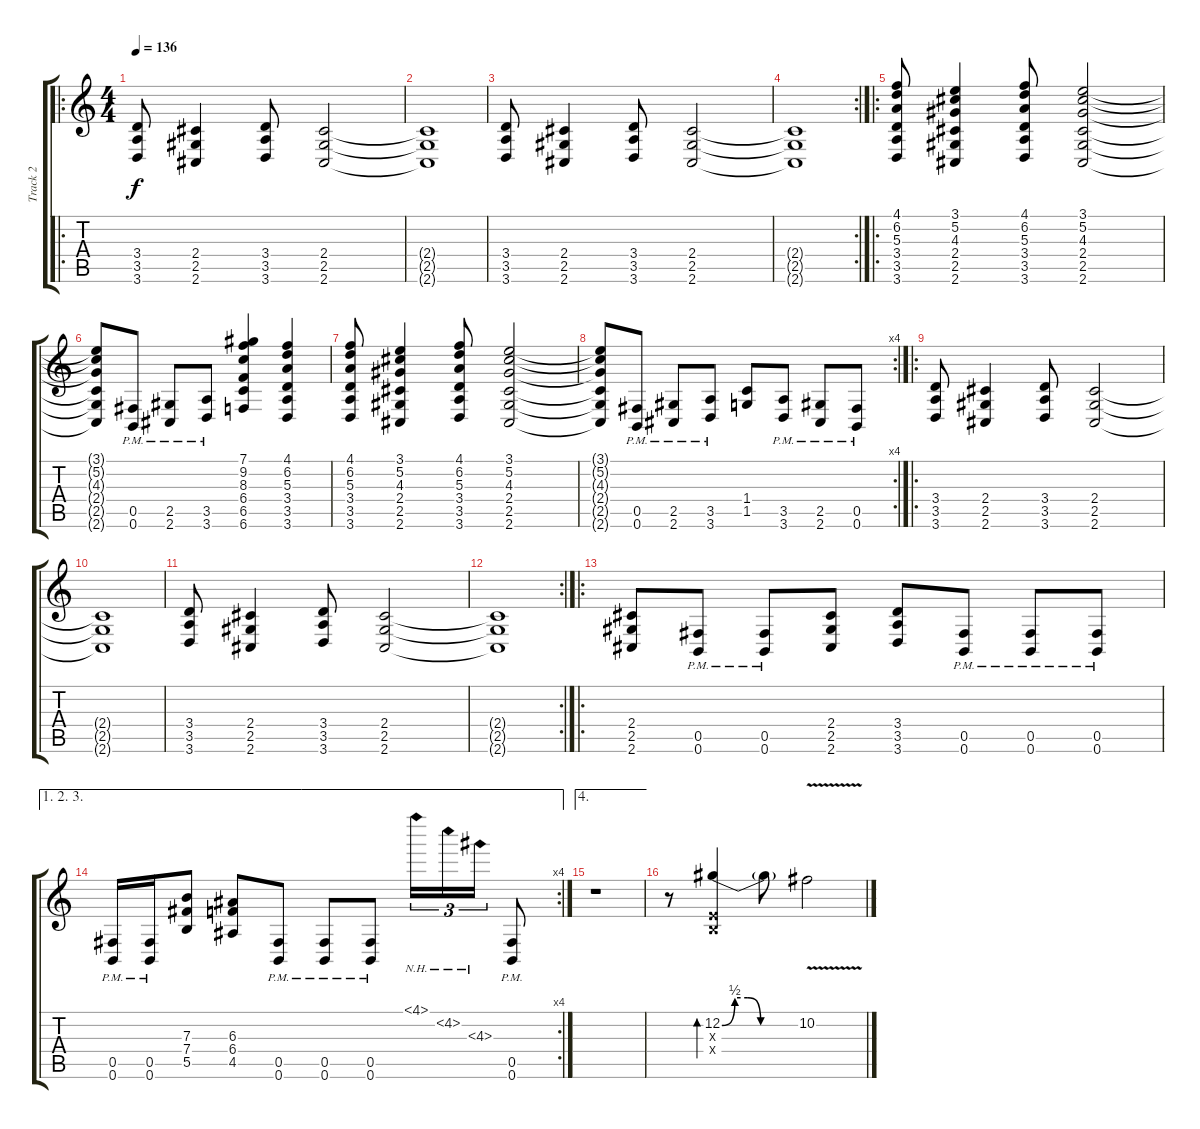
\track ("Track 2" "Track 2") {instrument overdrivenguitar}
\staff {score tabs}
\tuning (Db4 Ab3 E3 B2 Gb2 B1) {hide}
\ro
\ts (4 4)
\tempo 136
\clef g2
\ks c
(3.4 3.5 3.6).8{dy f} (2.4 2.5 2.6).4 (3.4 3.5 3.6).8 (2.4 2.5 2.6).2 |
(2.4{t} 2.5{t} 2.6{t}).1 |
(3.4 3.5 3.6).8 (2.4 2.5 2.6).4 (3.4 3.5 3.6).8 (2.4 2.5 2.6).2 |
\rc 2
(2.4{t} 2.5{t} 2.6{t}).1 |
\ro
(4.1 6.2 5.3 3.4 3.5 3.6).8 (3.1 5.2 4.3 2.4 2.5 2.6).4 (4.1 6.2 5.3 3.4 3.5 3.6).8 (3.1 5.2 4.3 2.4 2.5 2.6).2 |
(3.1{t} 5.2{t} 4.3{t} 2.4{t} 2.5{t} 2.6{t}).8 (0.5{pm} 0.6{pm}).8 (2.5{pm} 2.6{pm}).8 (3.5{pm} 3.6{pm}).8 (7.1 9.2 8.3 6.4 6.5 6.6).4 (4.1 6.2 5.3 3.4 3.5 3.6).4 |
(4.1 6.2 5.3 3.4 3.5 3.6).8 (3.1 5.2 4.3 2.4 2.5 2.6).4 (4.1 6.2 5.3 3.4 3.5 3.6).8 (3.1 5.2 4.3 2.4 2.5 2.6).2 |
\rc 4
(3.1{t} 5.2{t} 4.3{t} 2.4{t} 2.5{t} 2.6{t}).8 (0.5{pm} 0.6{pm}).8 (2.5{pm} 2.6{pm}).8 (3.5{pm} 3.6{pm}).8 (1.4 1.5).8 (3.5{pm} 3.6{pm}).8 (2.5{pm} 2.6{pm}).8 (0.5{pm} 0.6{pm}).8 |
\ro
(3.4 3.5 3.6).8 (2.4 2.5 2.6).4 (3.4 3.5 3.6).8 (2.4 2.5 2.6).2 |
(2.4{t} 2.5{t} 2.6{t}).1 |
(3.4 3.5 3.6).8 (2.4 2.5 2.6).4 (3.4 3.5 3.6).8 (2.4 2.5 2.6).2 |
\rc 2
(2.4{t} 2.5{t} 2.6{t}).1 |
\ro
(2.4 2.5 2.6).8 (0.5{pm} 0.6{pm}).8 (0.5{pm} 0.6{pm}).8 (2.4 2.5 2.6).8 (3.4 3.5 3.6).8 (0.5{pm} 0.6{pm}).8 (0.5{pm} 0.6{pm}).8 (0.5{pm} 0.6{pm}).8 |
\ae (1 2 3)
\rc 4
(0.5{pm} 0.6{pm}).16 (0.5{pm} 0.6{pm}).16 (7.3 7.4 5.5).8 (6.3 6.4 4.5).8 (0.5{pm} 0.6{pm}).8 (0.5{pm} 0.6{pm}).8 (0.5{pm} 0.6{pm}).8 4.1{nh}.16{tu (3 2)} 4.2{nh}.16{tu (3 2)} 4.3{nh}.16{tu (3 2)} (0.5{pm} 0.6{pm}).8 |
\ae 4
r.1 |
r.8 (12.2{be (custom 0 0 10 2 20 2 30 0 60 0)} 0.3{x} 0.4{x}).4{bd 120} 12.2{t}.8 10.2{v}.2
